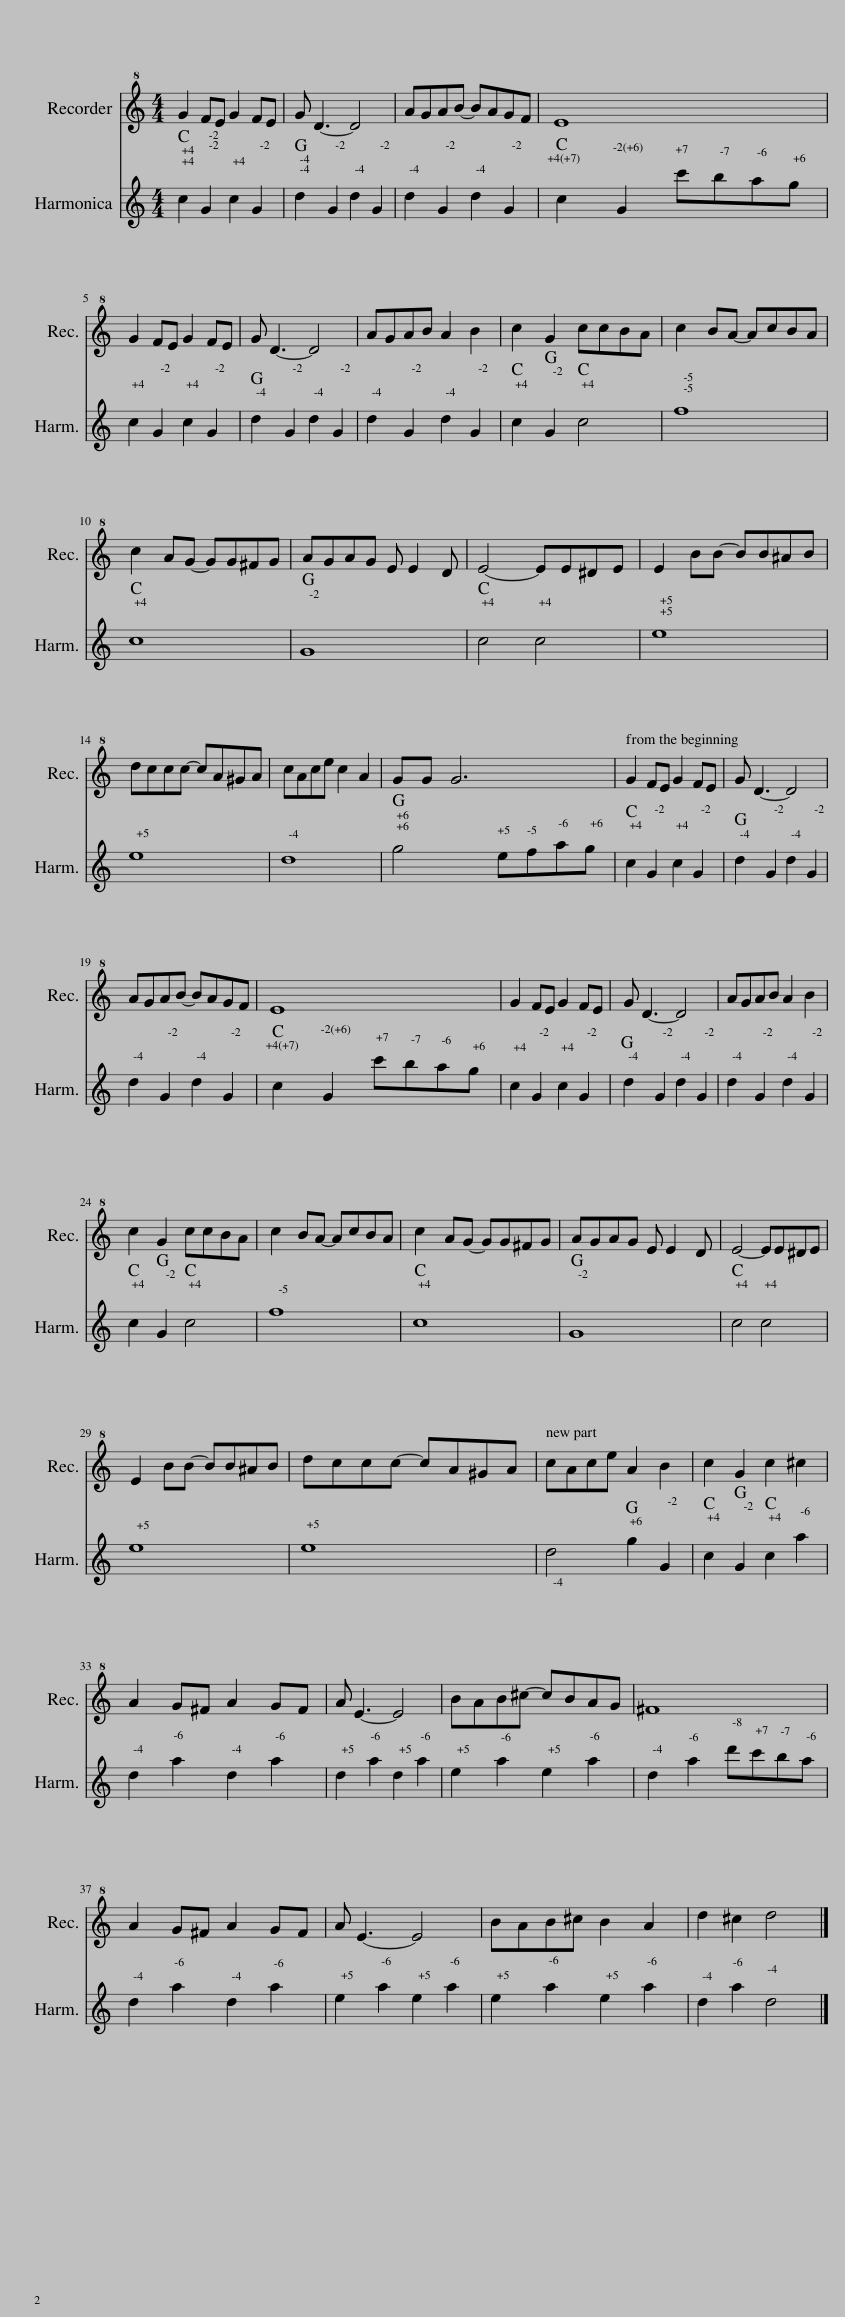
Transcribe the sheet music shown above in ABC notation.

X:1
%%score 1 2
L:1/8
M:4/4
I:linebreak $
K:C
V:1 treble+8
V:2 treble
V:1
 G2 FE G2 FE | G D3- D4 | AGAB- BAGF | E8 |$ G2 FE G2 FE | %5
 G D3- D4 | AGAB A2 B2 | c2 G2 ccBA | c2 BA- AcBA |$ c2 AG- GG^FG | %10
 AGAG E E2 D | E4- EE^DE | E2 BB- BB^AB |$ dccc- cA^GA | cAce c2 A2 | %15
 GG G6 | G2 FE G2 FE | G D3- D4 |$ AGAB- BAGF | E8 | %20
 G2 FE G2 FE | G D3- D4 | AGAB A2 B2 |$ c2 G2 ccBA | c2 BA- AcBA | %25
 c2 AG- GG^FG | AGAG E E2 D | E4- EE^DE |$ E2 BB- BB^AB | dccc- cA^GA | %30
 cAce A2 B2 | c2 G2 c2 ^c2 |$ A2 G^F A2 GF | A E3- E4 | BAB^c- cBAG | %35
 ^F8 |$ A2 G^F A2 GF | A E3- E4 | BAB^c B2 A2 | d2 ^c2 d4 |] %40
V:2
 !+4!!+4!c2 !-2!!-2!G2 !+4!c2 !-2!G2 | !-4!!-4!d2 !-2!G2 !-4!d2 !-2!G2 | !-4!d2 !-2!G2 !-4!d2 !-2!G2 | !+4(+7)!c2 !-2(+6)!G2 !+7!c'!-7!b!-6!a!+6!g |$ !+4!c2 !-2!G2 !+4!c2 !-2!G2 | %5
 !-4!d2 !-2!G2 !-4!d2 !-2!G2 | !-4!d2 !-2!G2 !-4!d2 !-2!G2 | !+4!c2 !-2!G2 !+4!c4 | !-5!!-5!f8 |$ !+4!c8 | %10
 !-2!G8 | !+4!c4 !+4!c4 | !+5!!+5!e8 |$ !+5!e8 | !-4!d8 | %15
 !+6!!+6!g4 !+5!e!-5!f!-6!a!+6!g | !+4!c2 !-2!G2 !+4!c2 !-2!G2 | !-4!d2 !-2!G2 !-4!d2 !-2!G2 |$ !-4!d2 !-2!G2 !-4!d2 !-2!G2 | !+4(+7)!c2 !-2(+6)!G2 !+7!c'!-7!b!-6!a!+6!g | %20
 !+4!c2 !-2!G2 !+4!c2 !-2!G2 | !-4!d2 !-2!G2 !-4!d2 !-2!G2 | !-4!d2 !-2!G2 !-4!d2 !-2!G2 |$ !+4!c2 !-2!G2 !+4!c4 | !-5!f8 | %25
 !+4!c8 | !-2!G8 | !+4!c4 !+4!c4 |$ !+5!e8 | !+5!e8 | %30
 !-4!d4 !+6!g2 !-2!G2 | !+4!c2 !-2!G2 !+4!c2 !-6!a2 |$ !-4!d2 !-6!a2 !-4!d2 !-6!a2 | !+5!d2 !-6!a2 !+5!d2 !-6!a2 | !+5!e2 !-6!a2 !+5!e2 !-6!a2 | %35
 !-4!d2 !-6!a2 !-8!d'!+7!c'!-7!b!-6!a |$ !-4!d2 !-6!a2 !-4!d2 !-6!a2 | !+5!e2 !-6!a2 !+5!e2 !-6!a2 | !+5!e2 !-6!a2 !+5!e2 !-6!a2 | !-4!d2 !-6!a2 !-4!d4 |] %40
